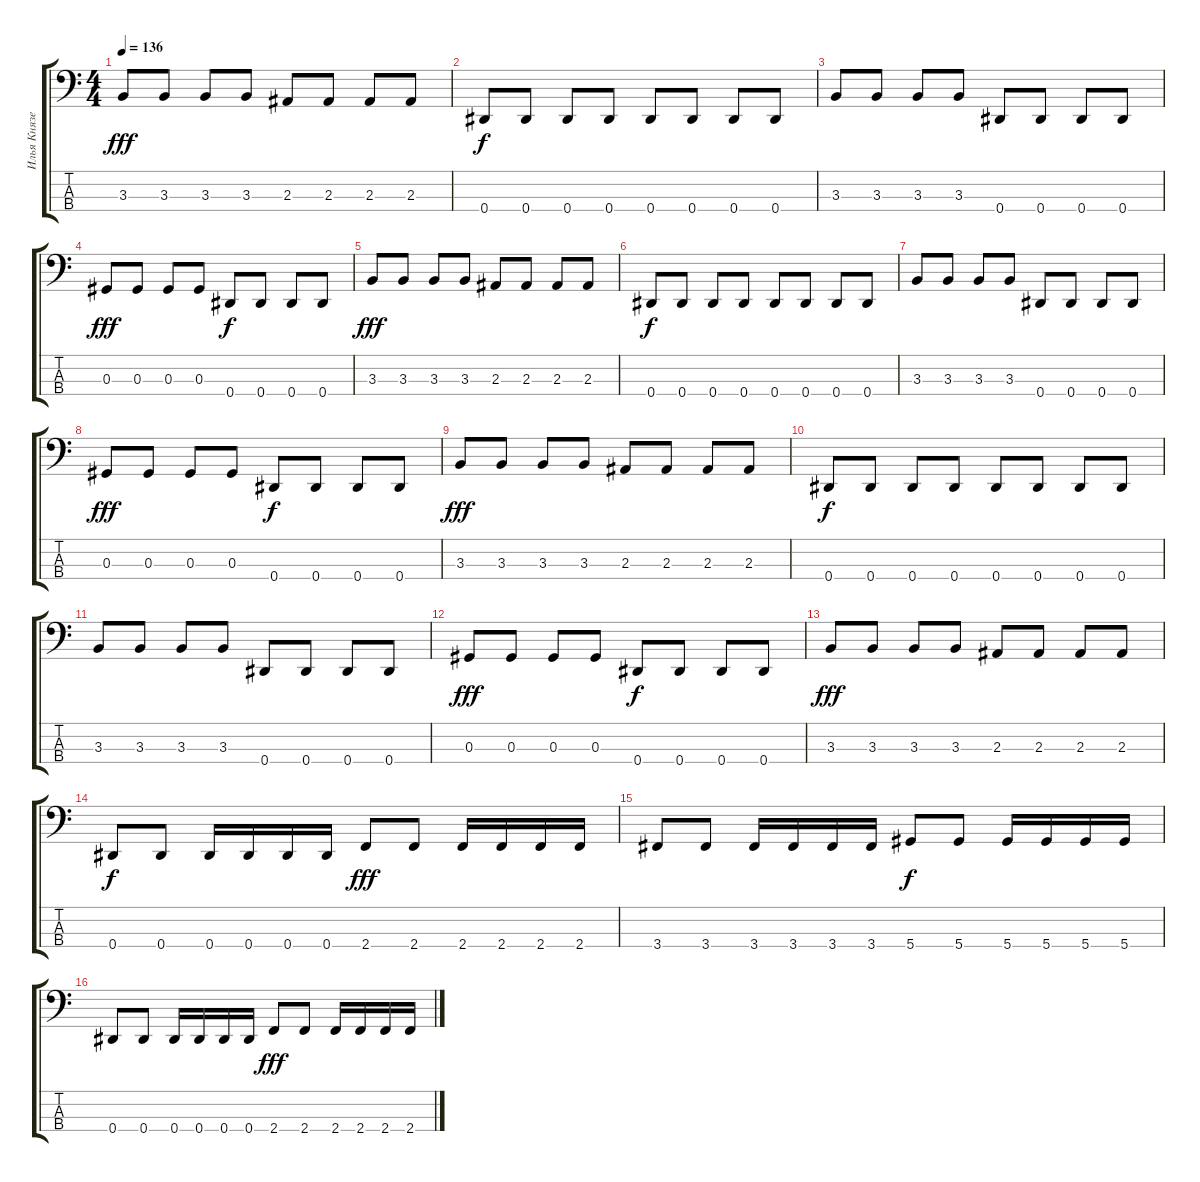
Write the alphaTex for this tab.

\track ("Илья Князев" "Илья Князе") {instrument electricbassfinger}
\staff {score tabs}
\tuning (Gb2 Db2 Ab1 Eb1) {hide}
\ts (4 4)
\tempo 136
\clef f4
\ks c
3.3.8{dy fff} 3.3.8 3.3.8 3.3.8 2.3.8 2.3.8 2.3.8 2.3.8 |
0.4.8{dy f} 0.4.8 0.4.8 0.4.8 0.4.8 0.4.8 0.4.8 0.4.8 |
3.3.8 3.3.8 3.3.8 3.3.8 0.4.8 0.4.8 0.4.8 0.4.8 |
0.3.8{dy fff} 0.3.8 0.3.8 0.3.8 0.4.8{dy f} 0.4.8 0.4.8 0.4.8 |
3.3.8{dy fff} 3.3.8 3.3.8 3.3.8 2.3.8 2.3.8 2.3.8 2.3.8 |
0.4.8{dy f} 0.4.8 0.4.8 0.4.8 0.4.8 0.4.8 0.4.8 0.4.8 |
3.3.8 3.3.8 3.3.8 3.3.8 0.4.8 0.4.8 0.4.8 0.4.8 |
0.3.8{dy fff} 0.3.8 0.3.8 0.3.8 0.4.8{dy f} 0.4.8 0.4.8 0.4.8 |
3.3.8{dy fff} 3.3.8 3.3.8 3.3.8 2.3.8 2.3.8 2.3.8 2.3.8 |
0.4.8{dy f} 0.4.8 0.4.8 0.4.8 0.4.8 0.4.8 0.4.8 0.4.8 |
3.3.8 3.3.8 3.3.8 3.3.8 0.4.8 0.4.8 0.4.8 0.4.8 |
0.3.8{dy fff} 0.3.8 0.3.8 0.3.8 0.4.8{dy f} 0.4.8 0.4.8 0.4.8 |
3.3.8{dy fff} 3.3.8 3.3.8 3.3.8 2.3.8 2.3.8 2.3.8 2.3.8 |
0.4.8{dy f} 0.4.8 0.4.16 0.4.16 0.4.16 0.4.16 2.4.8{dy fff} 2.4.8 2.4.16 2.4.16 2.4.16 2.4.16 |
3.4.8 3.4.8 3.4.16 3.4.16 3.4.16 3.4.16 5.4.8{dy f} 5.4.8 5.4.16 5.4.16 5.4.16 5.4.16 |
0.4.8 0.4.8 0.4.16 0.4.16 0.4.16 0.4.16 2.4.8{dy fff} 2.4.8 2.4.16 2.4.16 2.4.16 2.4.16
